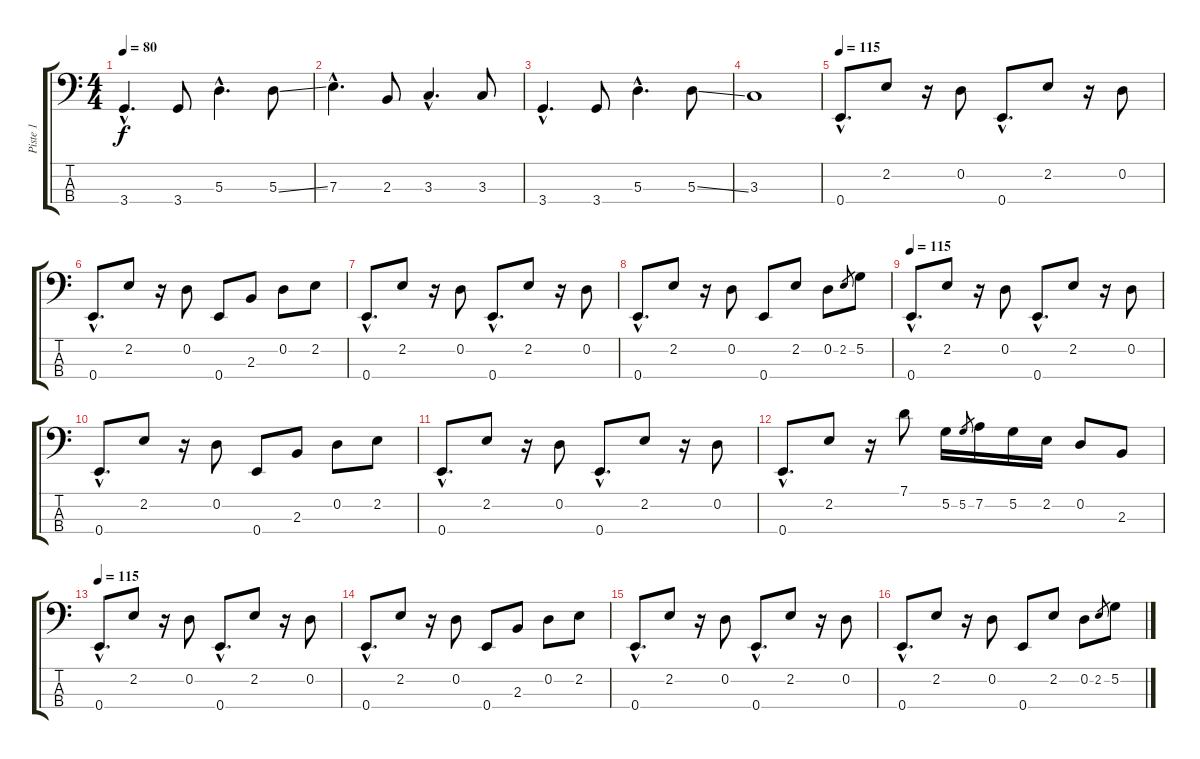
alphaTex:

\track ("Piste 1" "Piste 1") {instrument fretlessbass}
\staff {score tabs}
\tuning (G2 D2 A1 E1) {hide}
\ts (4 4)
\tempo 80
\clef f4
\ks c
3.4{hac}.4{d dy f} 3.4.8 5.3{hac}.4{d} 5.3{ss}.8 |
7.3{hac}.4{d} 2.3.8 3.3{hac}.4{d} 3.3.8 |
3.4{hac}.4{d} 3.4.8 5.3{hac}.4{d} 5.3{ss}.8 |
3.3.1 |
\tempo 115
0.4{hac}.8{d} 2.2.8 r.16 0.2.8 0.4{hac}.8{d} 2.2.8 r.16 0.2.8 |
0.4{hac}.8{d} 2.2.8 r.16 0.2.8 0.4.8 2.3.8 0.2.8 2.2.8 |
0.4{hac}.8{d} 2.2.8 r.16 0.2.8 0.4{hac}.8{d} 2.2.8 r.16 0.2.8 |
0.4{hac}.8{d} 2.2.8 r.16 0.2.8 0.4.8 2.2.8 0.2.8 2.2.8{gr} 5.2.8 |
\tempo 115
0.4{hac}.8{d} 2.2.8 r.16 0.2.8 0.4{hac}.8{d} 2.2.8 r.16 0.2.8 |
0.4{hac}.8{d} 2.2.8 r.16 0.2.8 0.4.8 2.3.8 0.2.8 2.2.8 |
0.4{hac}.8{d} 2.2.8 r.16 0.2.8 0.4{hac}.8{d} 2.2.8 r.16 0.2.8 |
0.4{hac}.8{d} 2.2.8 r.16 7.1.8 5.2.16 5.2.8{gr} 7.2.16 5.2.16 2.2.16 0.2.8 2.3.8 |
\tempo 115
0.4{hac}.8{d} 2.2.8 r.16 0.2.8 0.4{hac}.8{d} 2.2.8 r.16 0.2.8 |
0.4{hac}.8{d} 2.2.8 r.16 0.2.8 0.4.8 2.3.8 0.2.8 2.2.8 |
0.4{hac}.8{d} 2.2.8 r.16 0.2.8 0.4{hac}.8{d} 2.2.8 r.16 0.2.8 |
0.4{hac}.8{d} 2.2.8 r.16 0.2.8 0.4.8 2.2.8 0.2.8 2.2.8{gr} 5.2.8
